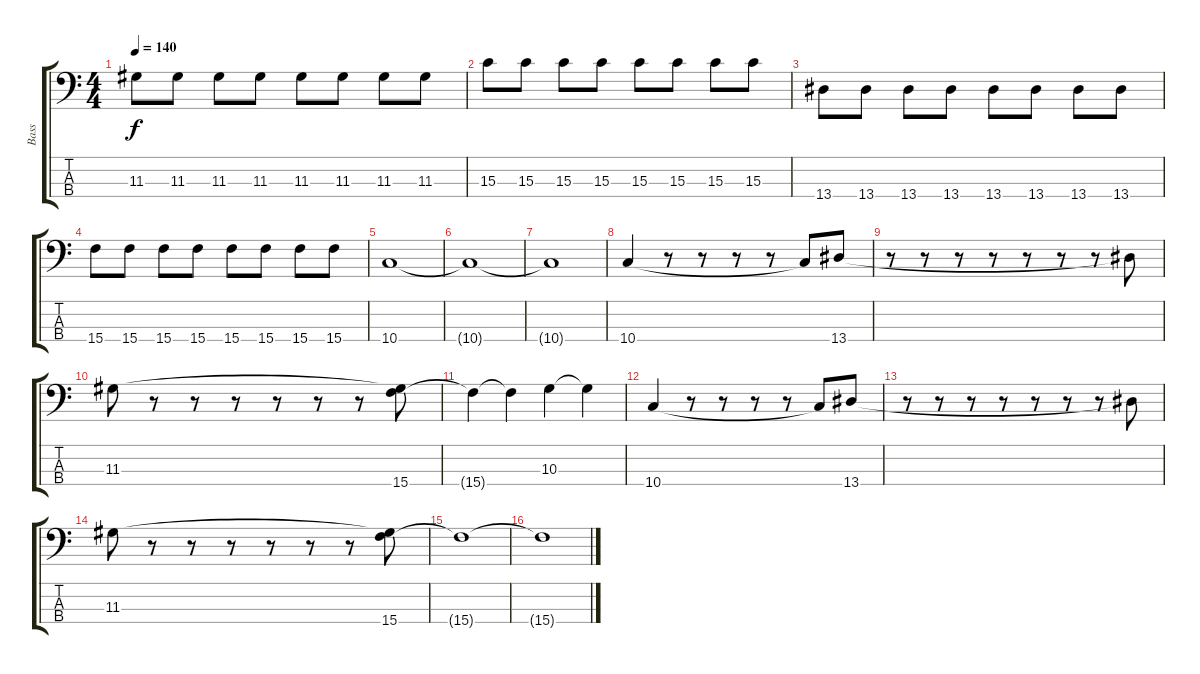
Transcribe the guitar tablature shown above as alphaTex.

\track ("Bass" "Bass") {instrument electricbassfinger}
\staff {score tabs}
\tuning (G2 D2 A1 D1) {hide}
\ts (4 4)
\tempo 140
\clef f4
\ks c
11.3.8{dy f} 11.3.8 11.3.8 11.3.8 11.3.8 11.3.8 11.3.8 11.3.8 |
15.3.8 15.3.8 15.3.8 15.3.8 15.3.8 15.3.8 15.3.8 15.3.8 |
13.4.8 13.4.8 13.4.8 13.4.8 13.4.8 13.4.8 13.4.8 13.4.8 |
15.4.8 15.4.8 15.4.8 15.4.8 15.4.8 15.4.8 15.4.8 15.4.8 |
10.4.1 |
10.4{t}.1 |
10.4{t}.1 |
10.4.4 r.8 r.8 r.8 r.8 10.4{t}.8 13.4.8 |
r.8 r.8 r.8 r.8 r.8 r.8 r.8 13.4{t}.8 |
11.3.8 r.8 r.8 r.8 r.8 r.8 r.8 (11.3{t} 15.4).8 |
15.4{t}.4 15.4{t}.4 10.3.4 10.3{t}.4 |
10.4.4 r.8 r.8 r.8 r.8 10.4{t}.8 13.4.8 |
r.8 r.8 r.8 r.8 r.8 r.8 r.8 13.4{t}.8 |
11.3.8 r.8 r.8 r.8 r.8 r.8 r.8 (11.3{t} 15.4).8 |
15.4{t}.1 |
15.4{t}.1
